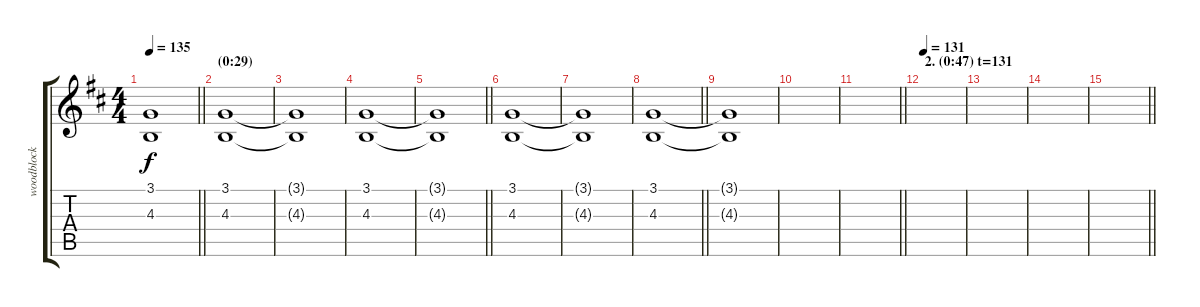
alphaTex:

\track ("woodblock" "woodblock") {instrument tubularbells}
\staff {score tabs}
\tuning (E4 B3 G3 D3 A2 E2) {hide}
\ts (4 4)
\tempo 135
\clef g2
\barLineRight lightlight
\ks d
(3.1{t} 4.3{t}).1{dy f} |
\section ("" "(0:29)")
(3.1 4.3).1 |
(3.1{t} 4.3{t}).1 |
(3.1 4.3).1 |
\barLineRight lightlight
(3.1{t} 4.3{t}).1 |
(3.1 4.3).1 |
(3.1{t} 4.3{t}).1 |
\barLineRight lightlight
(3.1 4.3).1 |
(3.1{t} 4.3{t}).1 |
|
\barLineRight lightlight
|
\section ("" "2. (0:47) t=131")
\tempo 131
|
|
|
\barLineRight lightlight
